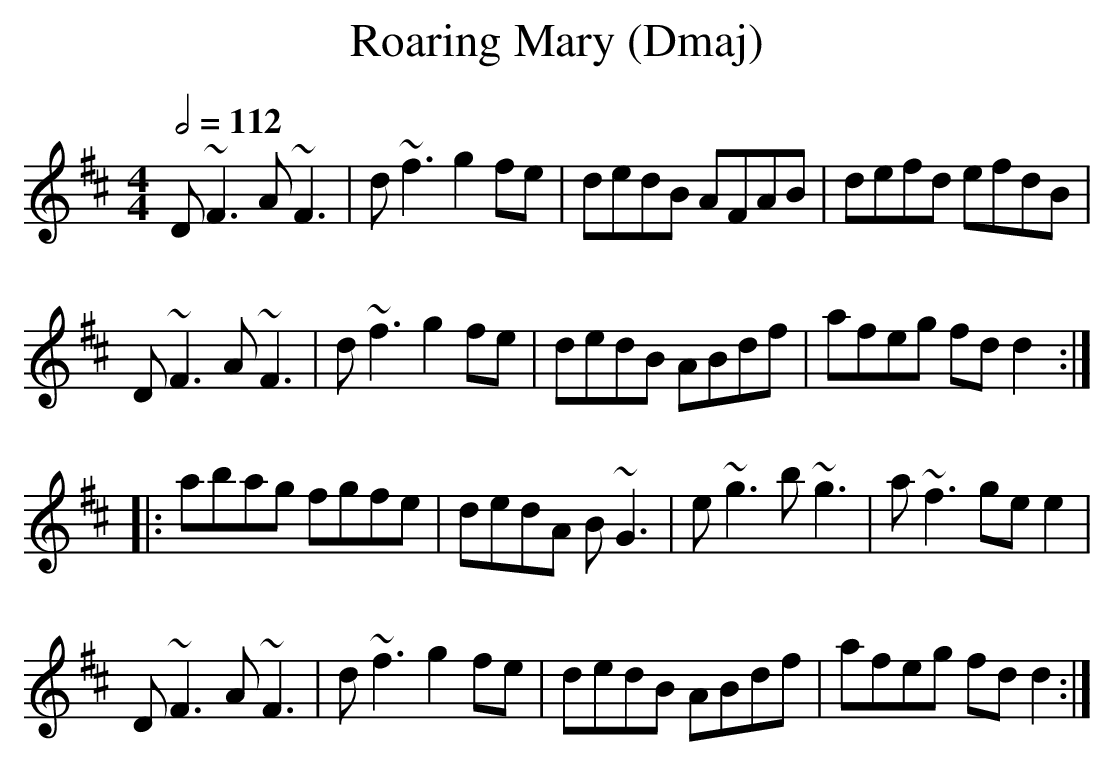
X:1
T:Roaring Mary (Dmaj)
Q:1/2=112
M:4/4
L:1/8
K:Dmaj
D~F3 A~F3|d~f3 g2fe|dedB AFAB|defd efdB|
D~F3 A~F3|d~f3 g2fe|dedB ABdf|afeg fdd2:|
|:abag fgfe|dedA B~G3|e~g3 b~g3|a~f3 gee2|
D~F3 A~F3|d~f3 g2fe|dedB ABdf|afeg fdd2:|
